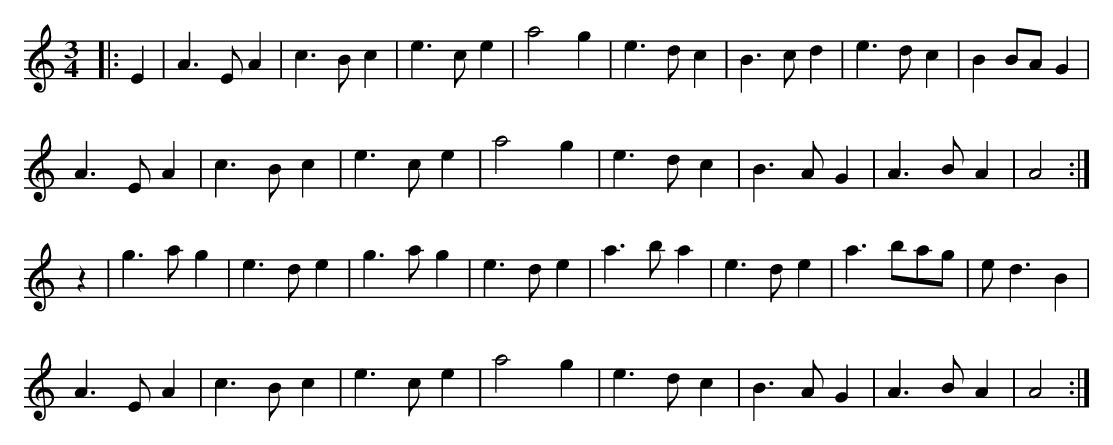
X:1
M:3/4
K:Amin
|:E2|A3 E A2|c3 B c2|e3 c e2|a4 g2|e3 d c2|B3 c d2|e3 d c2|B2 BA G2|
A3 E A2|c3 B c2|e3 c e2|a4 g2|e3 d c2|B3 A G2|A3 B A2|A4:|
z2|g3 a g2|e3 d e2|g3 a g2|e3 d e2|a3 b a2|e3 de2|a3 bag|e d3 B2|
A3 E A2|c3 B c2|e3 c e2|a4 g2|e3 d c2|B3 A G2|A3 B A2|A4:|
